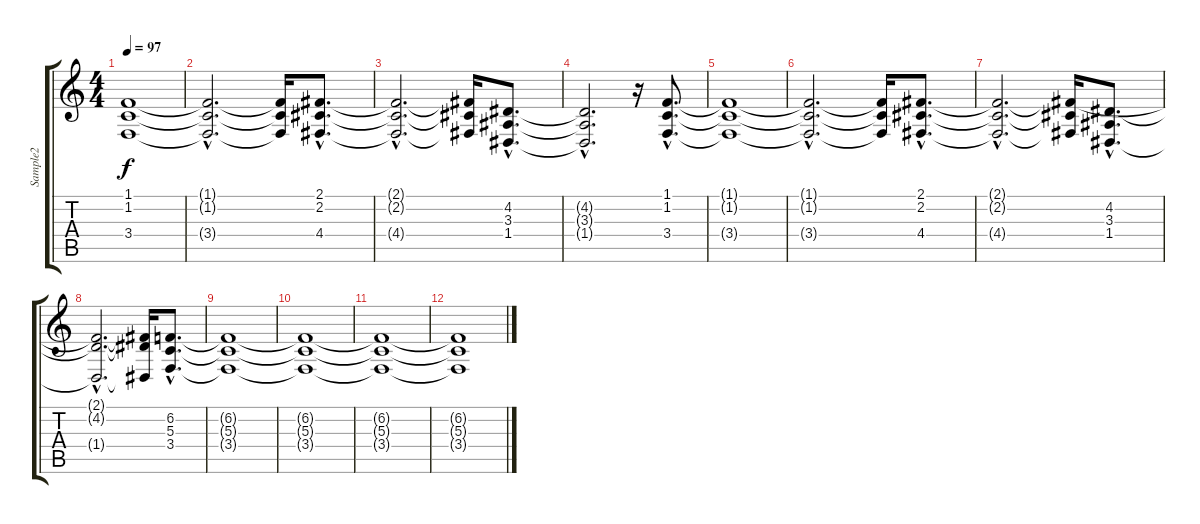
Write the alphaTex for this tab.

\track ("Sample2" "Sample2") {instrument stringensemble2}
\staff {score tabs}
\tuning (E4 B3 G3 D3 A2 E2) {hide}
\ts (4 4)
\tempo 97
\clef g2
\ks c
(1.1{t} 1.2{t} 3.4{t}).1{dy f} |
(1.1{hac t} 1.2{hac t} 3.4{hac t}).2{d} (1.1{t} 1.2{t} 3.4{t}).16 (2.1{hac} 2.2{hac} 4.4{hac}).8{d} |
(2.1{hac t} 2.2{hac t} 4.4{hac t}).2{d} (2.1{t} 2.2{t} 4.4{t}).16 (4.2{hac} 3.3{hac} 1.4{hac}).8{d} |
(4.2{hac t} 3.3{hac t} 1.4{hac t}).2{d} r.16 (1.1{hac} 1.2{hac} 3.4{hac}).8{d volume 12 balance 8} |
(1.1{t} 1.2{t} 3.4{t}).1 |
(1.1{hac t} 1.2{hac t} 3.4{hac t}).2{d} (1.1{t} 1.2{t} 3.4{t}).16 (2.1{hac} 2.2{hac} 4.4{hac}).8{d} |
(2.1{hac t} 2.2{hac t} 4.4{hac t}).2{d} (2.1{t} 2.2{t} 4.4{t}).16 (4.2{hac} 3.3{hac} 1.4{hac}).8{d} |
(2.1{hac t} 4.2{hac t} 1.4{hac t}).2{d} (2.1{t} 4.2{t} 1.4{t}).16 (6.2{hac} 5.3{hac} 3.4{hac}).8{d volume 13 balance 8} |
(6.2{t} 5.3{t} 3.4{t}).1 |
(6.2{t} 5.3{t} 3.4{t}).1 |
(6.2{t} 5.3{t} 3.4{t}).1 |
(6.2{t} 5.3{t} 3.4{t}).1
